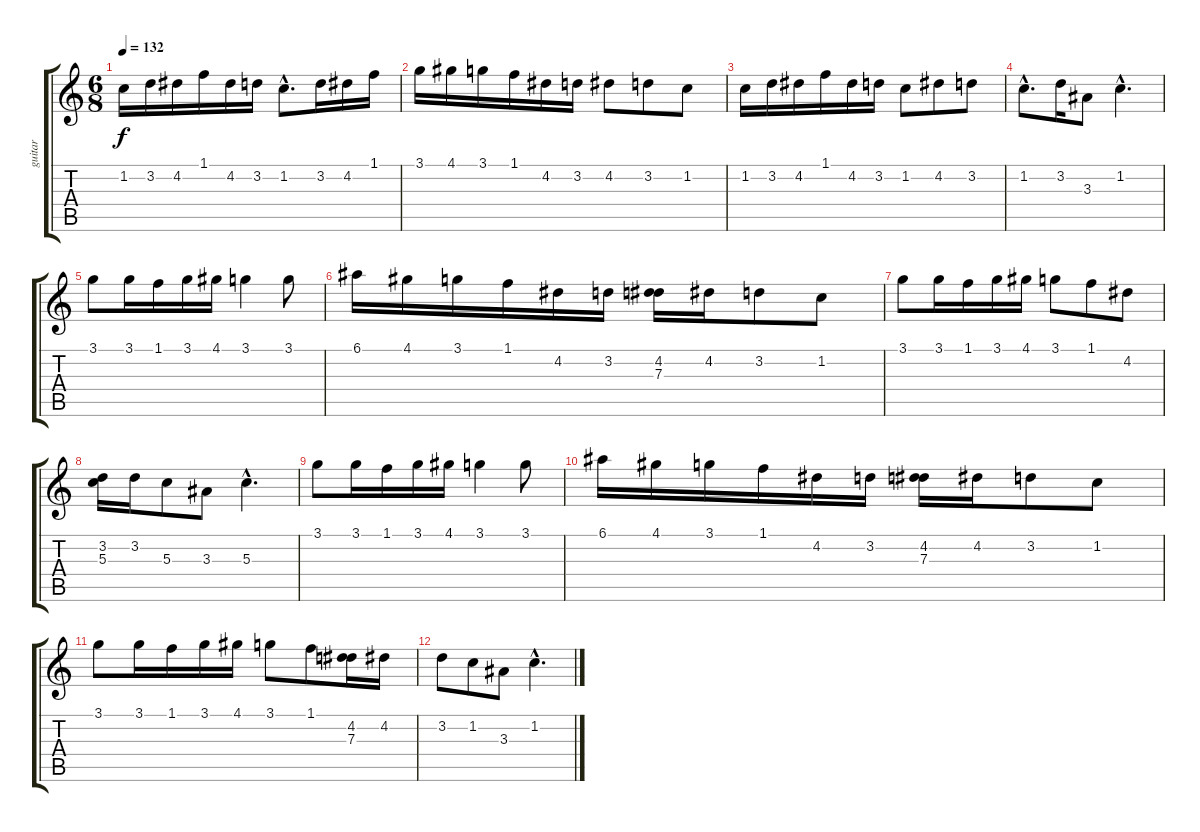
\track ("guitar" "guitar") {instrument acousticguitarsteel}
\staff {score tabs}
\tuning (E4 B3 G3 D3 A2 E2) {hide}
\ts (6 8)
\tempo 132
\clef g2
\ks c
1.2.16{dy f} 3.2.16 4.2.16 1.1.16 4.2.16 3.2.16 1.2{hac}.8{d} 3.2.16 4.2.16 1.1.16 |
3.1.16 4.1.16 3.1.16 1.1.16 4.2.16 3.2.16 4.2.8 3.2.8 1.2.8 |
1.2.16 3.2.16 4.2.16 1.1.16 4.2.16 3.2.16 1.2.8 4.2.8 3.2.8 |
1.2{hac}.8{d} 3.2.16 3.3.8 1.2{hac}.4{d} |
3.1.8 3.1.16 1.1.16 3.1.16 4.1.16 3.1.4 3.1.8 |
6.1.16 4.1.16 3.1.16 1.1.16 4.2.16 3.2.16 (4.2 7.3).16 4.2.16 3.2.8 1.2.8 |
3.1.8 3.1.16 1.1.16 3.1.16 4.1.16 3.1.8 1.1.8 4.2.8 |
(3.2 5.3).16 3.2.16 5.3.8 3.3.8 5.3{hac}.4{d} |
3.1.8 3.1.16 1.1.16 3.1.16 4.1.16 3.1.4 3.1.8 |
6.1.16 4.1.16 3.1.16 1.1.16 4.2.16 3.2.16 (4.2 7.3).16 4.2.16 3.2.8 1.2.8 |
3.1.8 3.1.16 1.1.16 3.1.16 4.1.16 3.1.8 1.1.8 (4.2 7.3).16 4.2.16 |
3.2.8 1.2.8 3.3.8 1.2{hac}.4{d}
